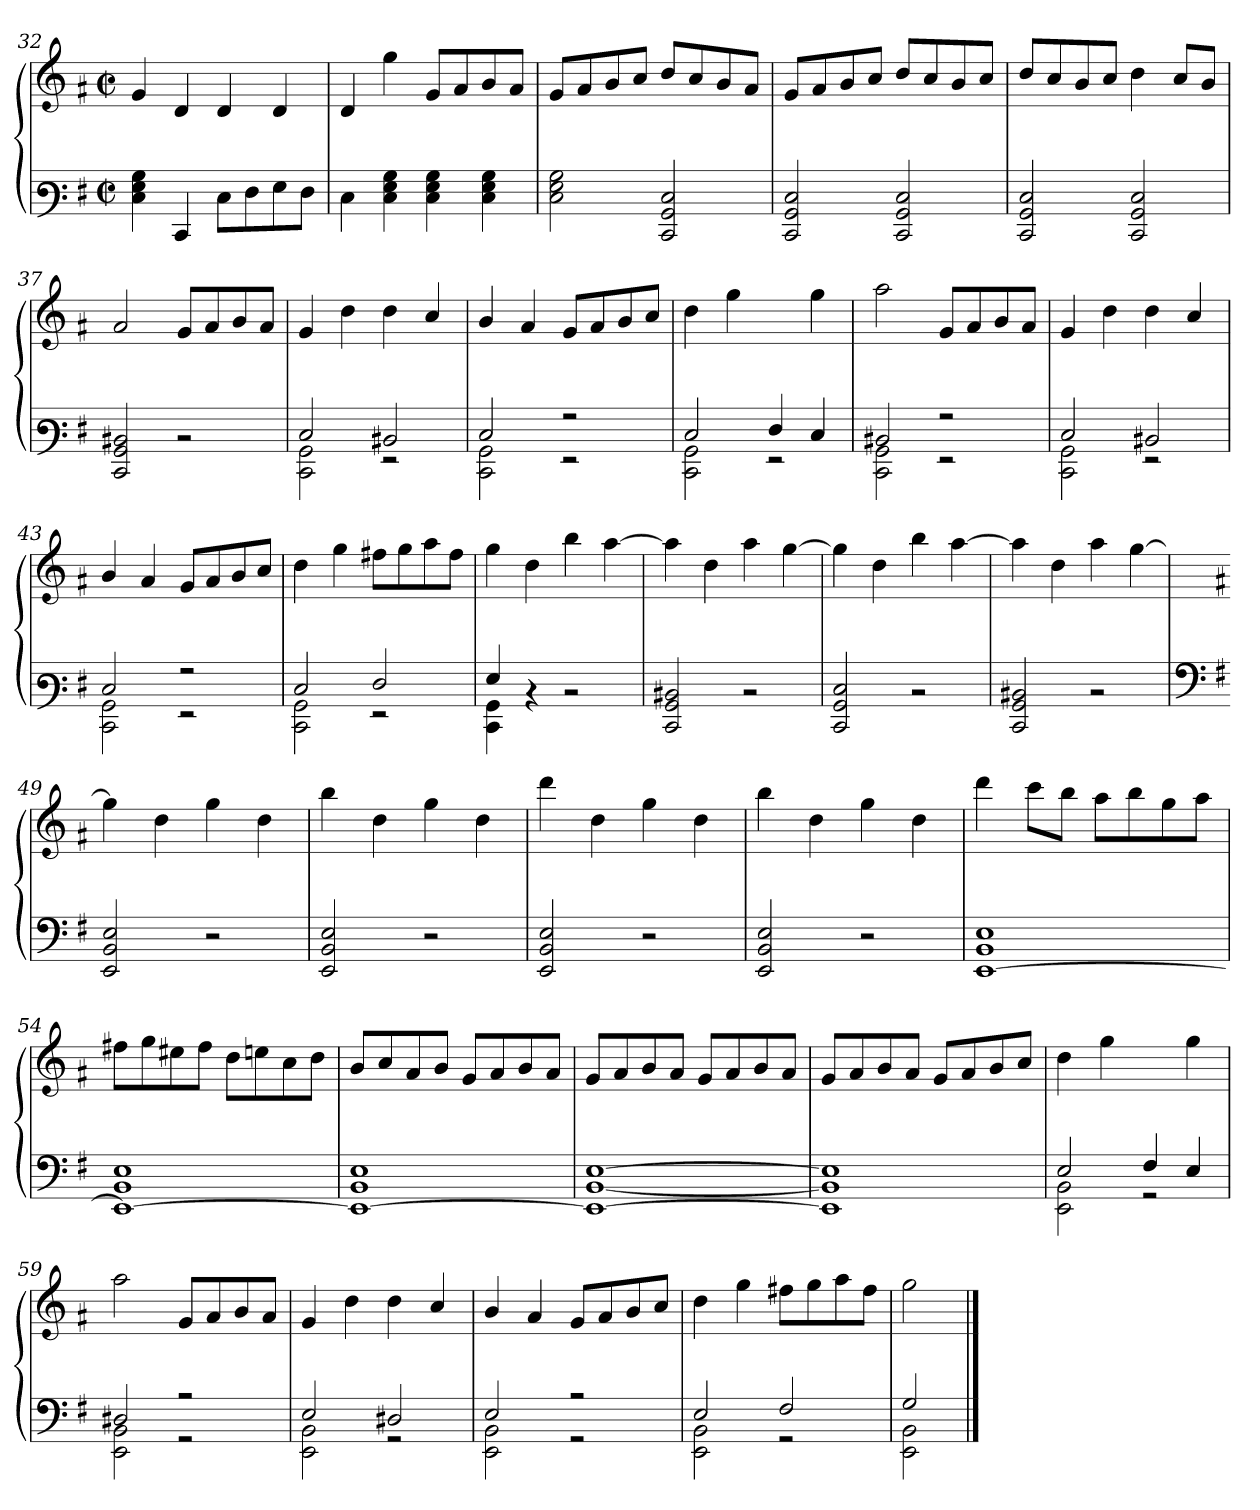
**kern	**kern
*part1	*part1
*staff2	*staff1
*clefF3	*clefG3
*k[f#]	*k[f#]
*M2/2	*M2/2
*met(c|)	*met(c|)
=32	=32
4E\ 4G\ 4B\	4e/
4EE/	4B/
8E\L	4B/
8F#\	.
8G\	4B/
8F#\J	.
=33	=33
4E\	4B/
4E\ 4G\ 4B\	4ee\
4E\ 4G\ 4B\	8e/L
.	8f#/
4E\ 4G\ 4B\	8g/
.	8f#/J
=34	=34
2E\ 2G\ 2B\	8e/L
.	8f#/
.	8g/
.	8a/J
2EE/ 2BB/ 2E/	8b/L
.	8a/
.	8g/
.	8f#/J
!!LO:LB:g=z
=35	=35
2EE/ 2BB/ 2E/	8e/L
.	8f#/
.	8g/
.	8a/J
2EE/ 2BB/ 2E/	8b/L
.	8a/
.	8g/
.	8a/J
=36	=36
2EE/ 2BB/ 2E/	8b/L
.	8a/
.	8g/
.	8a/J
2EE/ 2BB/ 2E/	4b\
.	8a/L
.	8g/J
=37	=37
2EE/ 2BB/ 2D#X/	2f#/
2rD	8e/L
.	8f#/
.	8g/
.	8f#/J
=38	=38
*^	*
2E/	2EE\ 2BB\	4e/
.	.	4b\
2D#X/	2rGG	4b\
.	.	4a/
=39	=39	=39
2E/	2EE\ 2BB\	4g/
.	.	4f#/
2rA	2rAA	8e/L
.	.	8f#/
.	.	8g/
.	.	8a/J
=40	=40	=40
2E/	2EE\ 2BB\	4b\
.	.	4ee\
4F#/	2rAA	4ryy
4E/	.	4ee\
=41	=41	=41
2D#X/	2EE\ 2BB\	2ff#\
2rA	2rGG	8e/L
.	.	8f#/
.	.	8g/
.	.	8f#/J
!!LO:LB:g=z
=42	=42	=42
2E/	2EE\ 2BB\	4e/
.	.	4b\
2D#X/	2rGG	4b\
.	.	4a/
=43	=43	=43
2E/	2EE\ 2BB\	4g/
.	.	4f#/
2rB	2rGG	8e/L
.	.	8f#/
.	.	8g/
.	.	8a/J
=44	=44	=44
2E/	2EE\ 2BB\	4b\
.	.	4ee\
2F#/	2rGG	8dd#X\L
.	.	8ee\
.	.	8ff#\
.	.	8dd#\J
=45	=45	=45
4G/	4EE\ 4BB\	4ee\
2.ryy	4rD	4b\
.	2rD	4gg\
.	.	[>4ff#\
*v	*v	*
=46	=46
2EE/ 2BB/ 2D#X/	4ff#\]
.	4b\
2rD	4ff#\
.	[>4ee\
=47	=47
2EE/ 2BB/ 2E/	4ee\]
.	4b\
2rD	4gg\
.	[>4ff#\
=48	=48
2EE/ 2BB/ 2D#X/	4ff#\]
.	4b\
2rD	4ff#\
.	[>4ee\
!!LO:PB:g=z
=49	=49
*clefF4	*
*k[f#]	*k[f#]
2EE/ 2BB/ 2E/	4ee\]
.	4b\
2r	4ee\
.	4b\
=50	=50
2EE/ 2BB/ 2E/	4gg\
.	4b\
2r	4ee\
.	4b\
=51	=51
2EE/ 2BB/ 2E/	4bb\
.	4b\
2r	4ee\
.	4b\
=52	=52
2EE/ 2BB/ 2E/	4gg\
.	4b\
2r	4ee\
.	4b\
=53	=53
*^	*
*	*^	*
1E	1BB	[<1EE	4bb\
.	.	.	8aa\L
.	.	.	8gg\J
.	.	.	8ff#\L
.	.	.	8gg\
.	.	.	8ee\
.	.	.	8ff#\J
=54	=54	=54	=54
1E	1BB	1EE_<	8dd#X\L
.	.	.	8ee\
.	.	.	8cc#X\
.	.	.	8dd#\J
.	.	.	8b\L
.	.	.	8ccn\
.	.	.	8a\
.	.	.	8b\J
=55	=55	=55	=55
1E	1BB	1EE_	8g/L
.	.	.	8a/
.	.	.	8f#/
.	.	.	8g/J
.	.	.	8e/L
.	.	.	8f#/
.	.	.	8g/
.	.	.	8f#/J
!!LO:LB:g=z
=56	=56	=56	=56
[>1E	[<1BB	1EE_<	8e/L
.	.	.	8f#/
.	.	.	8g/
.	.	.	8f#/J
.	.	.	8e/L
.	.	.	8f#/
.	.	.	8g/
.	.	.	8f#/J
=57	=57	=57	=57
1E]	1BB]	1EE]	8e/L
.	.	.	8f#/
.	.	.	8g/
.	.	.	8f#/J
.	.	.	8e/L
.	.	.	8f#/
.	.	.	8g/
.	.	.	8a/J
*	*v	*v	*
=58	=58	=58
2E/	2EE\ 2BB\	4b\
.	.	4ee\
4F#/	2rAA	4ryy
4E/	.	4ee\
=59	=59	=59
2D#X/	2EE\ 2BB\	2ff#\
2rB	2rGG	8e/L
.	.	8f#/
.	.	8g/
.	.	8f#/J
=60	=60	=60
2E/	2EE\ 2BB\	4e/
.	.	4b\
2D#X/	2rGG	4b\
.	.	4a/
=61	=61	=61
2E/	2EE\ 2BB\	4g/
.	.	4f#/
2rB	2rAA	8e/L
.	.	8f#/
.	.	8g/
.	.	8a/J
=62	=62	=62
2E/	2EE\ 2BB\	4b\
.	.	4ee\
2F#/	2rGG	8dd#X\L
.	.	8ee\
.	.	8ff#\
.	.	8dd#\J
=63	=63	=63
2G/	2EE\ 2BB\	2ee\
*v	*v	*
==	==
*-	*-
